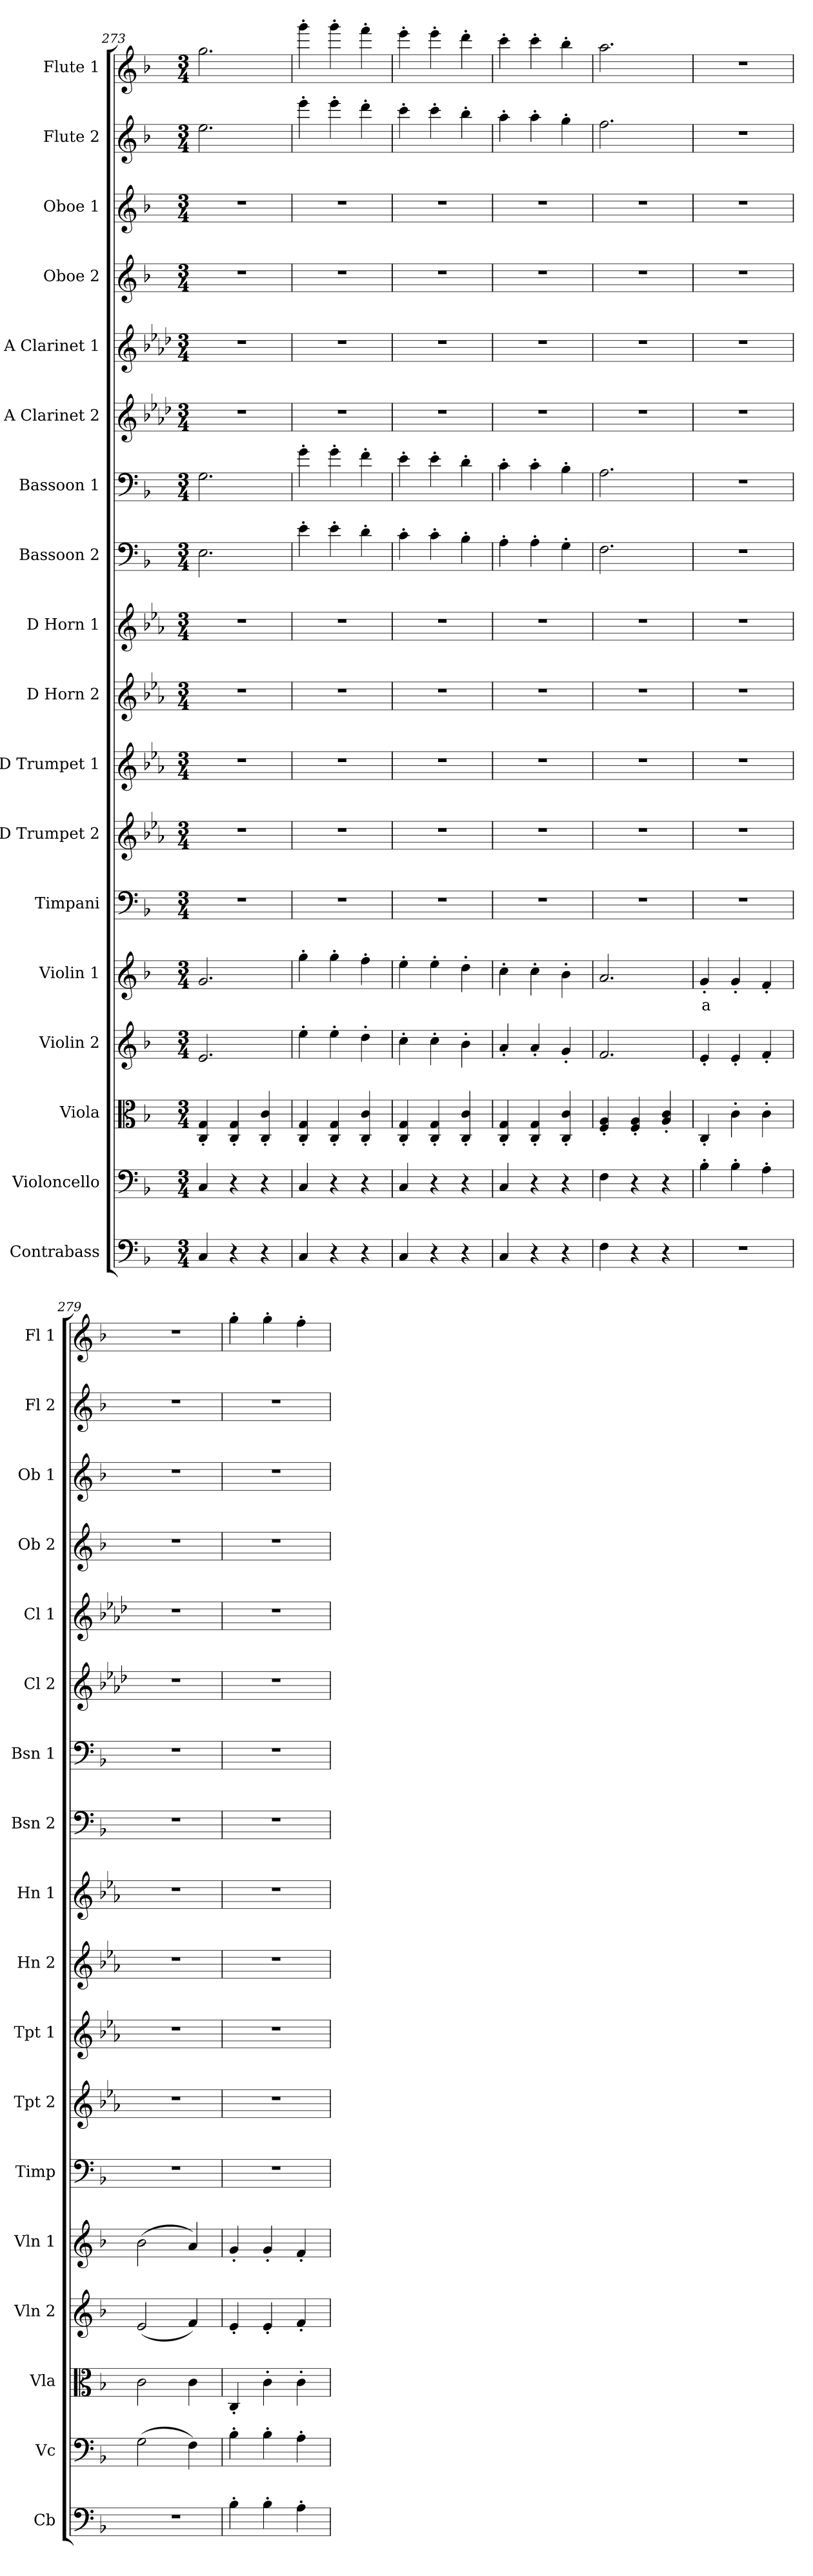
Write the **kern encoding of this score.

**kern	**kern	**kern	**kern	**kern	**text	**kern	**kern	**kern	**kern	**kern	**kern	**kern	**kern	**kern	**kern	**kern	**kern	**kern
*part18	*part17	*part16	*part15	*part14	*part14	*part13	*part12	*part11	*part10	*part9	*part8	*part7	*part6	*part5	*part4	*part3	*part2	*part1
*staff18	*staff17	*staff16	*staff15	*staff14	*staff14	*staff13	*staff12	*staff11	*staff10	*staff9	*staff8	*staff7	*staff6	*staff5	*staff4	*staff3	*staff2	*staff1
*I"Contrabass	*I"Violoncello	*I"Viola	*I"Violin 2	*I"Violin 1	*	*I"Timpani	*I"D Trumpet 2	*I"D Trumpet 1	*I"D Horn 2	*I"D Horn 1	*I"Bassoon 2	*I"Bassoon 1	*I"A Clarinet 2	*I"A Clarinet 1	*I"Oboe 2	*I"Oboe 1	*I"Flute 2	*I"Flute 1
*I'Cb	*I'Vc	*I'Vla	*I'Vln 2	*I'Vln 1	*	*I'Timp	*I'Tpt 2	*I'Tpt 1	*I'Hn 2	*I'Hn 1	*I'Bsn 2	*I'Bsn 1	*I'Cl 2	*I'Cl 1	*I'Ob 2	*I'Ob 1	*I'Fl 2	*I'Fl 1
*clefF4	*clefF4	*clefC3	*clefG2	*clefG2	*	*clefF4	*clefG2	*clefG2	*clefG2	*clefG2	*clefF4	*clefF4	*clefG2	*clefG2	*clefG2	*clefG2	*clefG2	*clefG2
*ITrd7c12	*	*	*	*	*	*	*ITrd-1c-2	*ITrd-1c-2	*ITrd6c10	*ITrd6c10	*	*	*ITrd2c3	*ITrd2c3	*	*	*	*
*k[b-]	*k[b-]	*k[b-]	*k[b-]	*k[b-]	*	*k[b-]	*k[b-]	*k[b-]	*k[b-]	*k[b-]	*k[b-]	*k[b-]	*k[b-]	*k[b-]	*k[b-]	*k[b-]	*k[b-]	*k[b-]
*M3/4	*M3/4	*M3/4	*M3/4	*M3/4	*	*M3/4	*M3/4	*M3/4	*M3/4	*M3/4	*M3/4	*M3/4	*M3/4	*M3/4	*M3/4	*M3/4	*M3/4	*M3/4
=273	=273	=273	=273	=273	=273	=273	=273	=273	=273	=273	=273	=273	=273	=273	=273	=273	=273	=273
4CC/	4C/	4C/' 4G/'	2.e/	2.g/	.	2.r	2.r	2.r	2.r	2.r	2.E\	2.G\	2.r	2.r	2.r	2.r	2.ee\	2.gg\
4r	4r	4C/' 4G/'	.	.	.	.	.	.	.	.	.	.	.	.	.	.	.	.
4r	4r	4C/' 4c/'	.	.	.	.	.	.	.	.	.	.	.	.	.	.	.	.
=274	=274	=274	=274	=274	=274	=274	=274	=274	=274	=274	=274	=274	=274	=274	=274	=274	=274	=274
4CC/	4C/	4C/' 4G/'	4ee'\	4gg'\	.	2.r	2.r	2.r	2.r	2.r	4e'\	4g'\	2.r	2.r	2.r	2.r	4eee'\	4ggg'\
4r	4r	4C/' 4G/'	4ee'\	4gg'\	.	.	.	.	.	.	4e'\	4g'\	.	.	.	.	4eee'\	4ggg'\
4r	4r	4C/' 4c/'	4dd'\	4ff'\	.	.	.	.	.	.	4d'\	4f'\	.	.	.	.	4ddd'\	4fff'\
=275	=275	=275	=275	=275	=275	=275	=275	=275	=275	=275	=275	=275	=275	=275	=275	=275	=275	=275
4CC/	4C/	4C/' 4G/'	4cc'\	4ee'\	.	2.r	2.r	2.r	2.r	2.r	4c'\	4e'\	2.r	2.r	2.r	2.r	4ccc'\	4eee'\
4r	4r	4C/' 4G/'	4cc'\	4ee'\	.	.	.	.	.	.	4c'\	4e'\	.	.	.	.	4ccc'\	4eee'\
4r	4r	4C/' 4c/'	4b-'\	4dd'\	.	.	.	.	.	.	4B-'\	4d'\	.	.	.	.	4bb-'\	4ddd'\
=276	=276	=276	=276	=276	=276	=276	=276	=276	=276	=276	=276	=276	=276	=276	=276	=276	=276	=276
4CC/	4C/	4C/' 4G/'	4a'/	4cc'\	.	2.r	2.r	2.r	2.r	2.r	4A'\	4c'\	2.r	2.r	2.r	2.r	4aa'\	4ccc'\
4r	4r	4C/' 4G/'	4a'/	4cc'\	.	.	.	.	.	.	4A'\	4c'\	.	.	.	.	4aa'\	4ccc'\
4r	4r	4C/' 4c/'	4g'/	4b-'\	.	.	.	.	.	.	4G'\	4B-'\	.	.	.	.	4gg'\	4bb-'\
=277	=277	=277	=277	=277	=277	=277	=277	=277	=277	=277	=277	=277	=277	=277	=277	=277	=277	=277
4FF\	4F\	4F/' 4A/'	2.f/	2.a/	.	2.r	2.r	2.r	2.r	2.r	2.F\	2.A\	2.r	2.r	2.r	2.r	2.ff\	2.aa\
4r	4r	4F/' 4A/'	.	.	.	.	.	.	.	.	.	.	.	.	.	.	.	.
4r	4r	4A/' 4c/'	.	.	.	.	.	.	.	.	.	.	.	.	.	.	.	.
=278	=278	=278	=278	=278	=278	=278	=278	=278	=278	=278	=278	=278	=278	=278	=278	=278	=278	=278
!	!	!	!	!	!LO:LY:b:color=#FF0000	!	!	!	!	!	!	!	!	!	!	!	!	!
2.r	4B-'\	4C'/	4e'/	4g'/	a	2.r	2.r	2.r	2.r	2.r	2.r	2.r	2.r	2.r	2.r	2.r	2.r	2.r
.	4B-'\	4c'\	4e'/	4g'/	.	.	.	.	.	.	.	.	.	.	.	.	.	.
.	4A'\	4c'\	4f'/	4f'/	.	.	.	.	.	.	.	.	.	.	.	.	.	.
=279	=279	=279	=279	=279	=279	=279	=279	=279	=279	=279	=279	=279	=279	=279	=279	=279	=279	=279
2.r	(2G\	2c\	(2e/	(2b-\	.	2.r	2.r	2.r	2.r	2.r	2.r	2.r	2.r	2.r	2.r	2.r	2.r	2.r
.	4F\)	4c\	4f/)	4a/)	.	.	.	.	.	.	.	.	.	.	.	.	.	.
=280	=280	=280	=280	=280	=280	=280	=280	=280	=280	=280	=280	=280	=280	=280	=280	=280	=280	=280
4BB-'\	4B-'\	4C'/	4e'/	4g'/	.	2.r	2.r	2.r	2.r	2.r	2.r	2.r	2.r	2.r	2.r	2.r	2.r	4gg'\
4BB-'\	4B-'\	4c'\	4e'/	4g'/	.	.	.	.	.	.	.	.	.	.	.	.	.	4gg'\
4AA'\	4A'\	4c'\	4f'/	4f'/	.	.	.	.	.	.	.	.	.	.	.	.	.	4ff'\
=	=	=	=	=	=	=	=	=	=	=	=	=	=	=	=	=	=	=
*-	*-	*-	*-	*-	*-	*-	*-	*-	*-	*-	*-	*-	*-	*-	*-	*-	*-	*-
